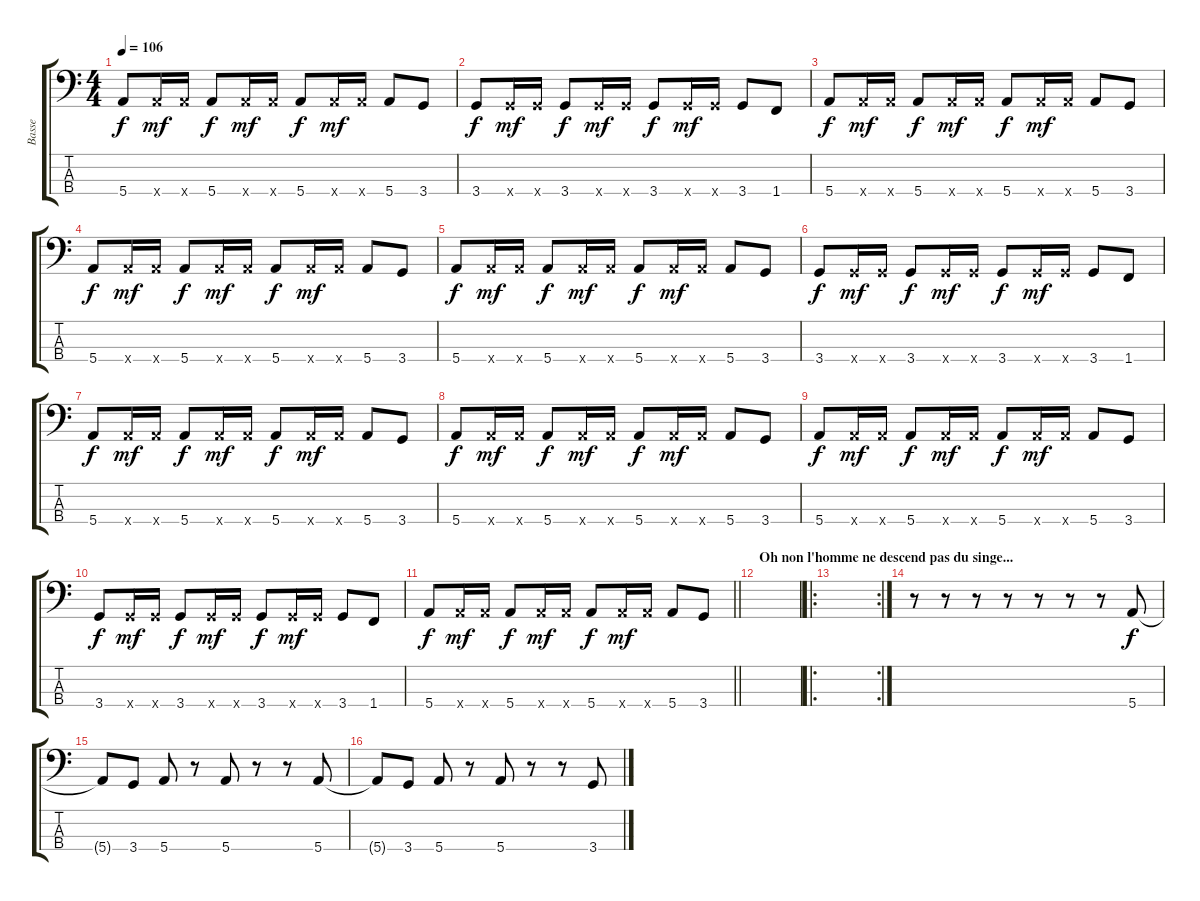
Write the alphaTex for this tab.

\track ("Basse" "Basse") {instrument electricbassfinger}
\staff {score tabs}
\tuning (G2 D2 A1 E1) {hide}
\ts (4 4)
\tempo 106
\clef f4
\ks c
5.4.8{dy f} 5.4{x}.16{dy mf} 5.4{x}.16 5.4.8{dy f} 5.4{x}.16{dy mf} 5.4{x}.16 5.4.8{dy f} 5.4{x}.16{dy mf} 5.4{x}.16 5.4.8 3.4.8 |
3.4.8{dy f} 3.4{x}.16{dy mf} 3.4{x}.16 3.4.8{dy f} 3.4{x}.16{dy mf} 3.4{x}.16 3.4.8{dy f} 3.4{x}.16{dy mf} 3.4{x}.16 3.4.8 1.4.8 |
5.4.8{dy f} 5.4{x}.16{dy mf} 5.4{x}.16 5.4.8{dy f} 5.4{x}.16{dy mf} 5.4{x}.16 5.4.8{dy f} 5.4{x}.16{dy mf} 5.4{x}.16 5.4.8 3.4.8 |
5.4.8{dy f} 5.4{x}.16{dy mf} 5.4{x}.16 5.4.8{dy f} 5.4{x}.16{dy mf} 5.4{x}.16 5.4.8{dy f} 5.4{x}.16{dy mf} 5.4{x}.16 5.4.8 3.4.8 |
5.4.8{dy f} 5.4{x}.16{dy mf} 5.4{x}.16 5.4.8{dy f} 5.4{x}.16{dy mf} 5.4{x}.16 5.4.8{dy f} 5.4{x}.16{dy mf} 5.4{x}.16 5.4.8 3.4.8 |
3.4.8{dy f} 3.4{x}.16{dy mf} 3.4{x}.16 3.4.8{dy f} 3.4{x}.16{dy mf} 3.4{x}.16 3.4.8{dy f} 3.4{x}.16{dy mf} 3.4{x}.16 3.4.8 1.4.8 |
5.4.8{dy f} 5.4{x}.16{dy mf} 5.4{x}.16 5.4.8{dy f} 5.4{x}.16{dy mf} 5.4{x}.16 5.4.8{dy f} 5.4{x}.16{dy mf} 5.4{x}.16 5.4.8 3.4.8 |
5.4.8{dy f} 5.4{x}.16{dy mf} 5.4{x}.16 5.4.8{dy f} 5.4{x}.16{dy mf} 5.4{x}.16 5.4.8{dy f} 5.4{x}.16{dy mf} 5.4{x}.16 5.4.8 3.4.8 |
5.4.8{dy f} 5.4{x}.16{dy mf} 5.4{x}.16 5.4.8{dy f} 5.4{x}.16{dy mf} 5.4{x}.16 5.4.8{dy f} 5.4{x}.16{dy mf} 5.4{x}.16 5.4.8 3.4.8 |
3.4.8{dy f} 3.4{x}.16{dy mf} 3.4{x}.16 3.4.8{dy f} 3.4{x}.16{dy mf} 3.4{x}.16 3.4.8{dy f} 3.4{x}.16{dy mf} 3.4{x}.16 3.4.8 1.4.8 |
\barLineRight lightlight
5.4.8{dy f} 5.4{x}.16{dy mf} 5.4{x}.16 5.4.8{dy f} 5.4{x}.16{dy mf} 5.4{x}.16 5.4.8{dy f} 5.4{x}.16{dy mf} 5.4{x}.16 5.4.8 3.4.8 |
\section ("" "Oh non l'homme ne descend pas du singe... ")
|
\ro
\rc 2
|
r.8 r.8 r.8 r.8 r.8 r.8 r.8 5.4.8{dy f} |
5.4{t}.8 3.4.8 5.4.8 r.8 5.4.8 r.8 r.8 5.4.8 |
5.4{t}.8 3.4.8 5.4.8 r.8 5.4.8 r.8 r.8 3.4.8
